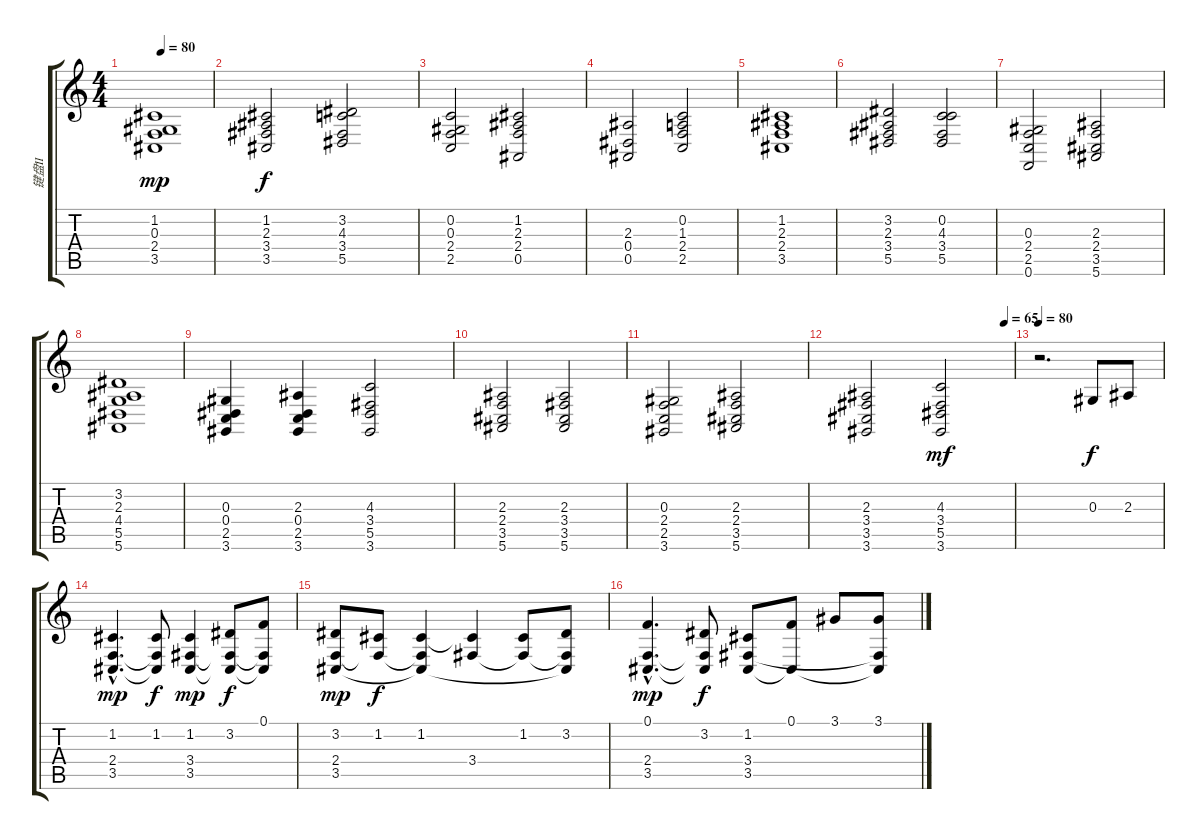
\track ("键盘II" "键盘II") {instrument stringensemble2}
\staff {score tabs}
\tuning (F4 C4 Ab3 Eb3 Bb2 F2) {hide}
\ts (4 4)
\tempo 80
\clef g2
\ks c
(1.2 0.3 2.4 3.5).1{dy mp} |
(1.2 2.3 3.4 3.5).2{dy f} (3.2 4.3 3.4 5.5).2 |
(0.2 0.3 2.4 2.5).2 (1.2 2.3 2.4 0.5).2 |
(2.3 0.4 0.5).2 (0.2 1.3 2.4 2.5).2 |
(1.2 2.3 2.4 3.5).1 |
(3.2 2.3 3.4 5.5).2 (0.2 4.3 3.4 5.5).2 |
(0.3 2.4 2.5 0.6).2 (2.3 2.4 3.5 5.6).2 |
(3.2 2.3 4.4 5.5 5.6).1 |
(0.3 0.4 2.5 3.6).4 (2.3 0.4 2.5 3.6).4 (4.3 3.4 5.5 3.6).2 |
(2.3 2.4 3.5 5.6).2 (2.3 3.4 3.5 5.6).2 |
(0.3 2.4 2.5 3.6).2 (2.3 2.4 3.5 5.6).2 |
\tempo (65 0.9375)
(2.3 3.4 3.5 3.6).2 (4.3 3.4 5.5 3.6).2{dy mf} |
\tempo 80
r.2{d} 0.3.8{dy f} 2.3.8 |
(1.2{hac} 2.4{hac} 3.5{hac}).4{d dy mp volume 16 balance 8} (1.2 2.4{t} 3.5{t}).8{dy f} (1.2 3.4 3.5).4{dy mp} (3.2 3.4{t} 3.5{t}).8{dy f} (0.1 3.4{t} 3.5{t}).8 |
(3.2 2.4 3.5).8{dy mp} (1.2 2.4{t}).8{dy f} (1.2 2.4{t} 3.5{t}).4 (1.2{t} 3.4).4 (1.2 3.4{t}).8 (3.2 3.4{t} 3.5{t}).8 |
(0.1{hac} 2.4{hac} 3.5{hac}).4{d dy mp} (3.2 2.4{t} 3.5{t}).8{dy f} (1.2 3.4 3.5).8 (0.1 3.5{t}).8 3.1.8 (3.1 3.4{t} 3.5{t}).8
